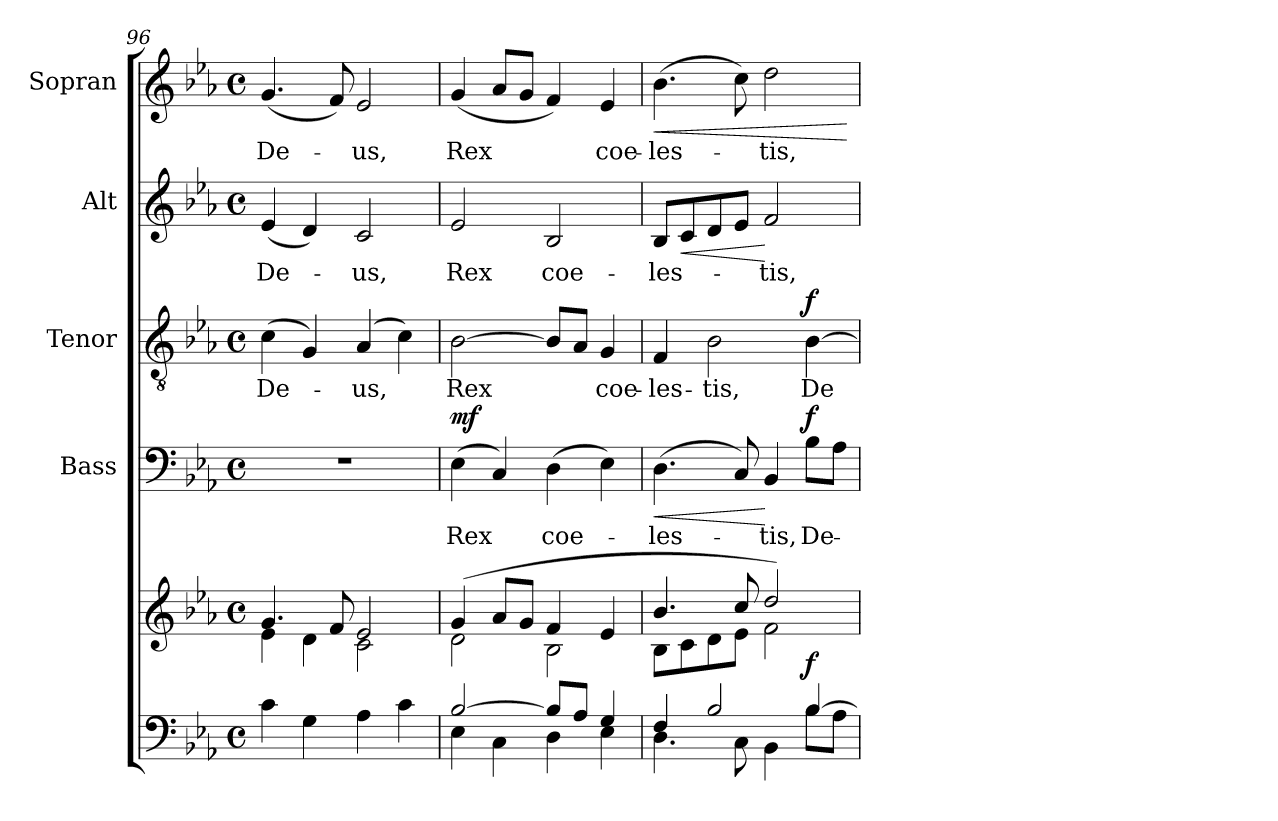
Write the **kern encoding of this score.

**kern	**kern	**dynam	**kern	**text	**dynam	**kern	**text	**dynam	**kern	**text	**dynam	**kern	**text	**dynam
*part5	*part5	*part5	*part4	*part4	*part4	*part3	*part3	*part3	*part2	*part2	*part2	*part1	*part1	*part1
*staff6	*staff5	*staff5/6	*staff4	*staff4	*staff4	*staff3	*staff3	*staff3	*staff2	*staff2	*staff2	*staff1	*staff1	*staff1
*	*	*	*I"Bass	*	*	*I"Tenor	*	*	*I"Alt	*	*	*I"Sopran	*	*
*	*	*	*I'B.	*	*	*I'T.	*	*	*I'A.	*	*	*I'S.	*	*
!!LO:PB:g=z
*clefF4	*clefG2	*	*clefF4	*	*	*clefGv2	*	*	*clefG2	*	*	*clefG2	*	*
*k[b-e-a-]	*k[b-e-a-]	*	*k[b-e-a-]	*	*	*k[b-e-a-]	*	*	*k[b-e-a-]	*	*	*k[b-e-a-]	*	*
*E-:	*E-:	*	*E-:	*	*	*E-:	*	*	*E-:	*	*	*E-:	*	*
*M4/4	*M4/4	*	*M4/4	*	*	*M4/4	*	*	*M4/4	*	*	*M4/4	*	*
*met(c)	*met(c)	*	*met(c)	*	*	*met(c)	*	*	*met(c)	*	*	*met(c)	*	*
=96	=96	=96	=96	=96	=96	=96	=96	=96	=96	=96	=96	=96	=96	=96
*	*^	*	*	*	*	*	*	*	*	*	*	*	*	*
!	!	!	!	!	!	!	!	!LO:LY:b	!	!	!LO:LY:b	!	!	!LO:LY:b	!
4c\	4.g/	4e-\	.	1r	.	.	(>4c\	De-	.	(<4e-/	De-	.	(<4.g/	De-	.
4G\	.	4d\	.	.	.	.	4G/)	.	.	4d/)	.	.	.	.	.
.	8f/	.	.	.	.	.	.	.	.	.	.	.	8f/)	.	.
!	!	!	!	!	!	!	!	!LO:LY:b	!	!	!LO:LY:b	!	!	!LO:LY:b	!
4A-\	2e-/	2c\	.	.	.	.	(4A-/	-us,	.	2c/	-us,	.	2e-/	-us,	.
4c\	.	.	.	.	.	.	4c\)	.	.	.	.	.	.	.	.
=97	=97	=97	=97	=97	=97	=97	=97	=97	=97	=97	=97	=97	=97	=97	=97
*^	*	*	*	*	*	*	*	*	*	*	*	*	*	*	*
!	!	!	!	!	!	!LO:LY:b	!LO:DY:a	!	!LO:LY:b	!	!	!LO:LY:b	!	!	!LO:LY:b	!
[>2B-/	4E-\	(4g/	2d\	.	(>4E-\	Rex	mf	[2B-\	Rex	.	2e-/	Rex	.	(<4g/	Rex	.
.	4C\	8a-/L	.	.	4C/)	.	.	.	.	.	.	.	.	8a-/L	.	.
.	.	8g/J	.	.	.	.	.	.	.	.	.	.	.	8g/J	.	.
!	!	!	!	!	!	!LO:LY:b	!	!	!	!	!	!LO:LY:b	!	!	!	!
8B-/L]	4D\	4f/	2B-\	.	(>4D\	coe-	.	8B-/L]	.	.	2B-/	coe-	.	4f/)	.	.
8A-/J	.	.	.	.	.	.	.	8A-/J	.	.	.	.	.	.	.	.
!	!	!	!	!	!	!	!	!	!LO:LY:b	!	!	!	!	!	!LO:LY:b	!
4G/	4E-\	4e-/	.	.	4E-\)	.	.	4G/	coe-	.	.	.	.	4e-/	coe-	.
=98	=98	=98	=98	=98	=98	=98	=98	=98	=98	=98	=98	=98	=98	=98	=98	=98
!	!	!	!	!	!	!LO:LY:b	!LO:HP:b	!	!LO:LY:b	!	!	!LO:LY:b	!	!	!LO:LY:b	!LO:HP:b
4F/	4.D\	4.b-/	8B-\L	.	(>4.D\	-les-	<	4F/	-les-	.	8B-/L	-les-	.	(>4.b-\	-les-	<
!	!	!	!	!	!	!	!	!	!	!	!	!	!LO:HP:b	!	!	!
.	.	.	8c\	.	.	.	.	.	.	.	8c/	.	<	.	.	.
!	!	!	!	!	!	!	!	!	!LO:LY:b	!	!	!	!	!	!	!
2B-/	.	.	8d\	.	.	.	.	2B-\	-tis,	.	8d/	.	.	.	.	.
.	8C\	8cc/	8e-\J	.	8C/)	.	.	.	.	.	8e-/J	.	.	8cc\)	.	.
!	!	!	!	!	!	!LO:LY:b	!	!	!	!	!	!LO:LY:b	!	!	!LO:LY:b	!
.	4BB-\	2dd/)	2f\	.	4BB-/	-tis,	[	.	.	.	2f/	-tis,	[	2dd\	-tis,	.
!	!	!	!	!LO:DY:a=2	!	!LO:LY:b	!LO:DY:a	!	!LO:LY:b	!LO:DY:a	!	!	!	!	!	!
[>4B-/	8B-\L	.	.	f	8B-\L	De-	f	[4B-\	De-	f	.	.	.	.	.	.
.	8A-\J	.	.	.	8A-\J	.	.	.	.	.	.	.	.	.	.	.
*v	*v	*	*	*	*	*	*	*	*	*	*	*	*	*	*	*
*	*v	*v	*	*	*	*	*	*	*	*	*	*	*	*	*
.	.	.	.	.	.	.	.	.	.	.	.	.	.	[
=	=	=	=	=	=	=	=	=	=	=	=	=	=	=
*-	*-	*-	*-	*-	*-	*-	*-	*-	*-	*-	*-	*-	*-	*-
